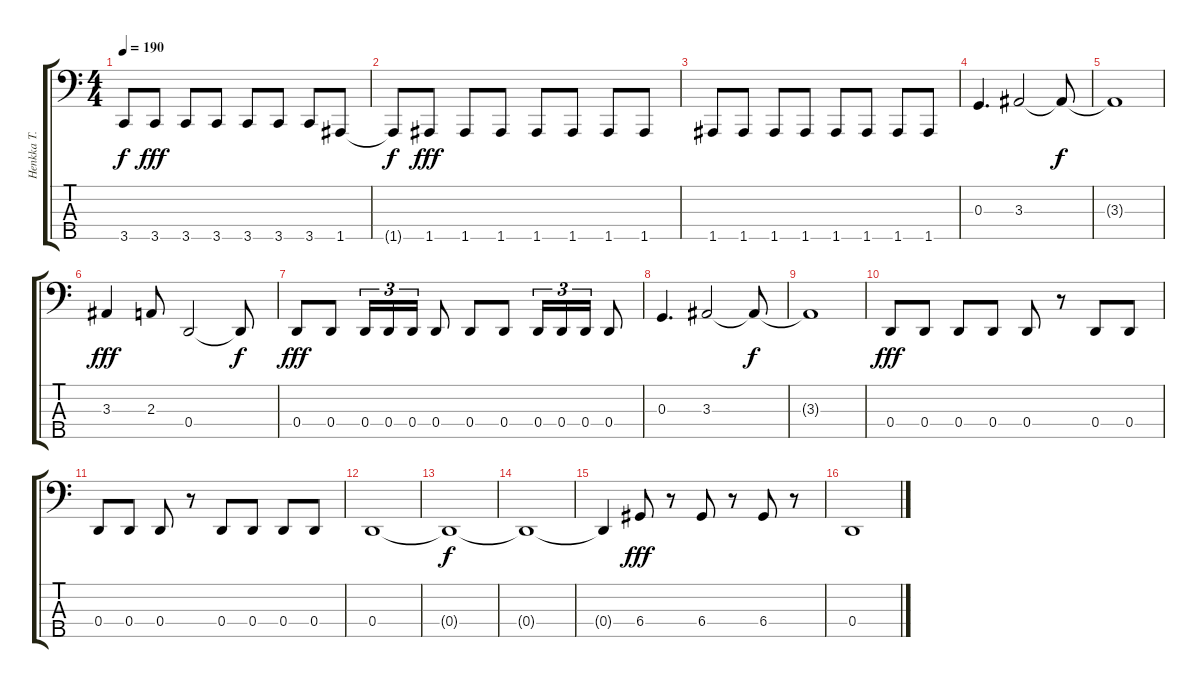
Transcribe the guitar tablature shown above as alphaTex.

\track ("Henkka T. Blacksmith" "Henkka T. ") {instrument electricbassfinger}
\staff {score tabs}
\tuning (F2 C2 G1 D1 A0) {hide}
\ts (4 4)
\tempo 190
\clef f4
\ks c
3.5{t}.8{dy f} 3.5.8{dy fff} 3.5.8 3.5.8 3.5.8 3.5.8 3.5.8 1.5.8 |
1.5{t}.8{dy f} 1.5.8{dy fff} 1.5.8 1.5.8 1.5.8 1.5.8 1.5.8 1.5.8 |
1.5.8 1.5.8 1.5.8 1.5.8 1.5.8 1.5.8 1.5.8 1.5.8 |
0.3.4{d} 3.3.2 3.3{t}.8{dy f} |
3.3{t}.1 |
3.3.4{dy fff} 2.3.8 0.4.2 0.4{t}.8{dy f} |
0.4.8{dy fff} 0.4.8 0.4.16{tu (3 2)} 0.4.16{tu (3 2)} 0.4.16{tu (3 2)} 0.4.8 0.4.8 0.4.8 0.4.16{tu (3 2)} 0.4.16{tu (3 2)} 0.4.16{tu (3 2)} 0.4.8 |
0.3.4{d} 3.3.2 3.3{t}.8{dy f} |
3.3{t}.1 |
0.4.8{dy fff} 0.4.8 0.4.8 0.4.8 0.4.8 r.8 0.4.8 0.4.8 |
0.4.8 0.4.8 0.4.8 r.8 0.4.8 0.4.8 0.4.8 0.4.8 |
0.4.1 |
0.4{t}.1{dy f} |
0.4{t}.1 |
0.4{t}.4 6.4.8{dy fff} r.8 6.4.8 r.8 6.4.8 r.8 |
0.4.1
